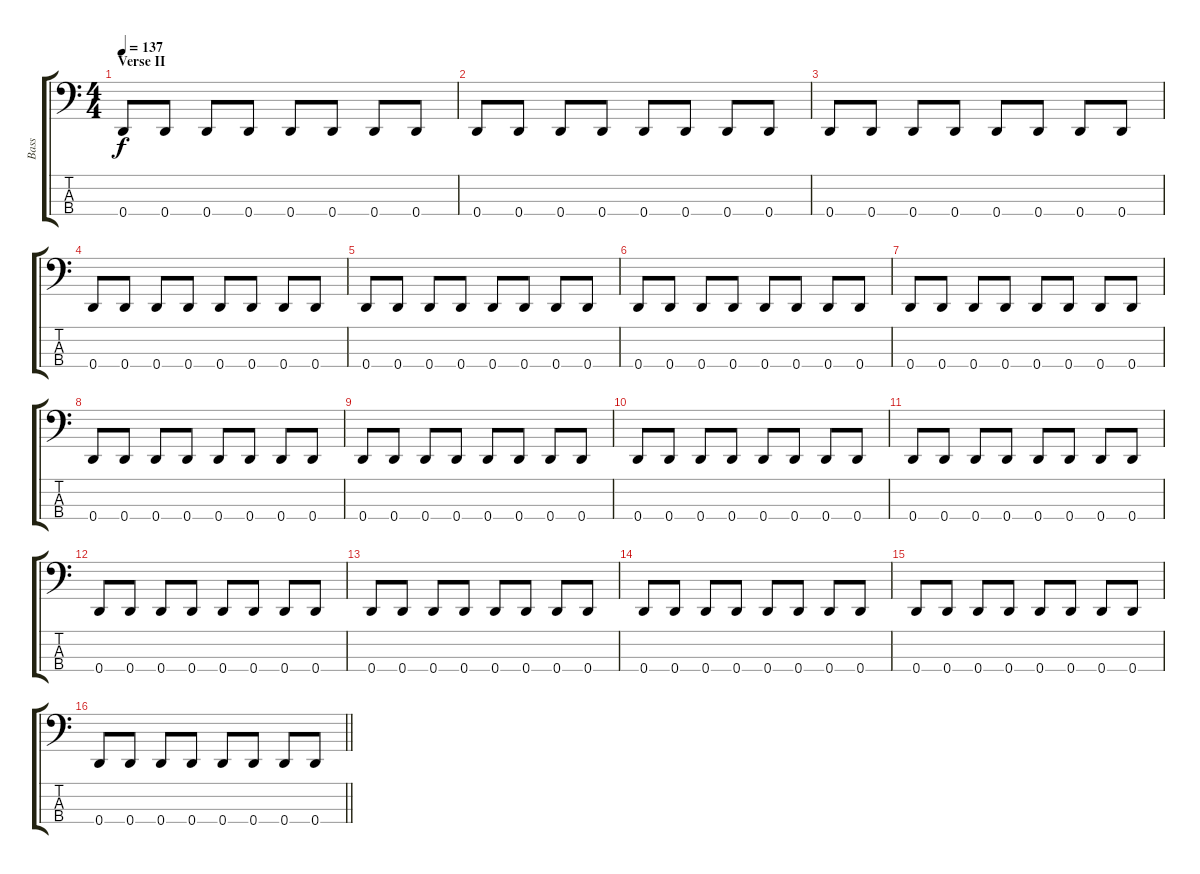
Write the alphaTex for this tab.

\track ("Bass" "Bass") {instrument electricbassfinger}
\staff {score tabs}
\tuning (G2 D2 A1 D1) {hide}
\ts (4 4)
\section ("" "Verse II")
\tempo 137
\clef f4
\ks c
0.4.8{dy f} 0.4.8 0.4.8 0.4.8 0.4.8 0.4.8 0.4.8 0.4.8 |
0.4.8 0.4.8 0.4.8 0.4.8 0.4.8 0.4.8 0.4.8 0.4.8 |
0.4.8 0.4.8 0.4.8 0.4.8 0.4.8 0.4.8 0.4.8 0.4.8 |
0.4.8 0.4.8 0.4.8 0.4.8 0.4.8 0.4.8 0.4.8 0.4.8 |
0.4.8 0.4.8 0.4.8 0.4.8 0.4.8 0.4.8 0.4.8 0.4.8 |
0.4.8 0.4.8 0.4.8 0.4.8 0.4.8 0.4.8 0.4.8 0.4.8 |
0.4.8 0.4.8 0.4.8 0.4.8 0.4.8 0.4.8 0.4.8 0.4.8 |
0.4.8 0.4.8 0.4.8 0.4.8 0.4.8 0.4.8 0.4.8 0.4.8 |
0.4.8 0.4.8 0.4.8 0.4.8 0.4.8 0.4.8 0.4.8 0.4.8 |
0.4.8 0.4.8 0.4.8 0.4.8 0.4.8 0.4.8 0.4.8 0.4.8 |
0.4.8 0.4.8 0.4.8 0.4.8 0.4.8 0.4.8 0.4.8 0.4.8 |
0.4.8 0.4.8 0.4.8 0.4.8 0.4.8 0.4.8 0.4.8 0.4.8 |
0.4.8 0.4.8 0.4.8 0.4.8 0.4.8 0.4.8 0.4.8 0.4.8 |
0.4.8 0.4.8 0.4.8 0.4.8 0.4.8 0.4.8 0.4.8 0.4.8 |
0.4.8 0.4.8 0.4.8 0.4.8 0.4.8 0.4.8 0.4.8 0.4.8 |
\barLineRight lightlight
0.4.8 0.4.8 0.4.8 0.4.8 0.4.8 0.4.8 0.4.8 0.4.8
